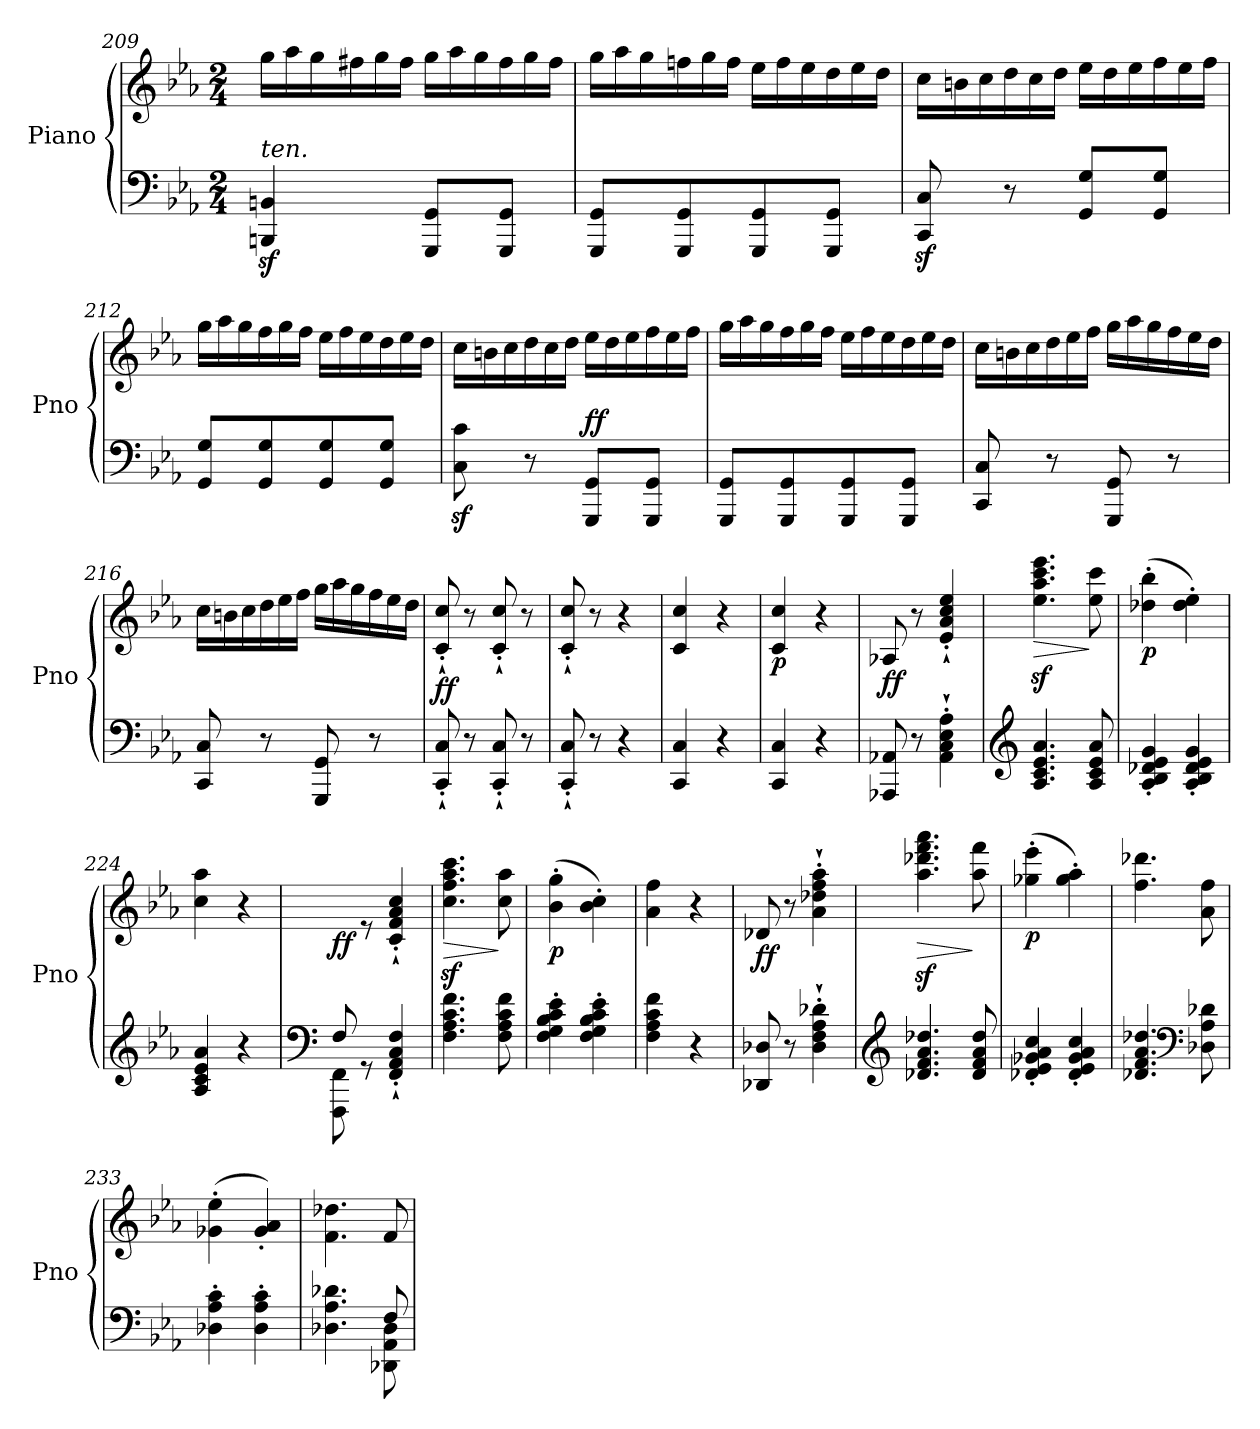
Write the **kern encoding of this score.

**kern	**kern	**dynam
*part1	*part1	*part1
*staff2	*staff1	*staff1/2
*I"Piano	*	*
*I'Pno	*	*
*clefF4	*clefG2	*
*k[b-e-a-]	*k[b-e-a-]	*
*M2/4	*M2/4	*
*	*Xtuplet	*
=209	=209	=209
!LO:TX:a:i:t=ten.	!	!
4BBBn/z< 4BBn/z<	24gg\LL	.
.	24aa-\	.
.	24gg\	.
.	24ff#X\	.
.	24gg\	.
.	24ff#\JJ	.
8GGG/ 8GG/L	24gg\LL	.
.	24aa-\	.
.	24gg\	.
8GGG/ 8GG/J	24ff#\	.
.	24gg\	.
.	24ff#\JJ	.
=210	=210	=210
8GGG/ 8GG/L	24gg\LL	.
.	24aa-\	.
.	24gg\	.
8GGG/ 8GG/	24ffn\	.
.	24gg\	.
.	24ff\JJ	.
8GGG/ 8GG/	24ee-\LL	.
.	24ff\	.
.	24ee-\	.
8GGG/ 8GG/J	24dd\	.
.	24ee-\	.
.	24dd\JJ	.
!!LO:LB:g=z
=211	=211	=211
8CC/z< 8C/z<	24cc\LL	.
.	24bn\	.
.	24cc\	.
8r	24dd\	.
.	24cc\	.
.	24dd\JJ	.
8GG/ 8G/L	24ee-\LL	.
.	24dd\	.
.	24ee-\	.
8GG/ 8G/J	24ff\	.
.	24ee-\	.
.	24ff\JJ	.
=212	=212	=212
8GG/ 8G/L	24gg\LL	.
.	24aa-\	.
.	24gg\	.
8GG/ 8G/	24ff\	.
.	24gg\	.
.	24ff\JJ	.
8GG/ 8G/	24ee-\LL	.
.	24ff\	.
.	24ee-\	.
8GG/ 8G/J	24dd\	.
.	24ee-\	.
.	24dd\JJ	.
=213	=213	=213
8C\z> 8c\z>	24cc\LL	.
.	24bn\	.
.	24cc\	.
8r	24dd\	.
.	24cc\	.
.	24dd\JJ	.
!	!	!LO:DY:a=2
8GGG/ 8GG/L	24ee-\LL	ff
.	24dd\	.
.	24ee-\	.
8GGG/ 8GG/J	24ff\	.
.	24ee-\	.
.	24ff\JJ	.
=214	=214	=214
8GGG/ 8GG/L	24gg\LL	.
.	24aa-\	.
.	24gg\	.
8GGG/ 8GG/	24ff\	.
.	24gg\	.
.	24ff\JJ	.
8GGG/ 8GG/	24ee-\LL	.
.	24ff\	.
.	24ee-\	.
8GGG/ 8GG/J	24dd\	.
.	24ee-\	.
.	24dd\JJ	.
!!LO:LB:g=z
=215	=215	=215
8CC/ 8C/	24cc\LL	.
.	24bn\	.
.	24cc\	.
8r	24dd\	.
.	24ee-\	.
.	24ff\JJ	.
8GGG/ 8GG/	24gg\LL	.
.	24aa-\	.
.	24gg\	.
8r	24ff\	.
.	24ee-\	.
.	24dd\JJ	.
=216	=216	=216
8CC/ 8C/	24cc\LL	.
.	24bn\	.
.	24cc\	.
8r	24dd\	.
.	24ee-\	.
.	24ff\JJ	.
8GGG/ 8GG/	24gg\LL	.
.	24aa-\	.
.	24gg\	.
8r	24ff\	.
.	24ee-\	.
.	24dd\JJ	.
=217	=217	=217
!	!	!LO:DY:b
8CC/`' 8C/`'	8c/`' 8cc/`'	ff
8r	8r	.
8CC/`' 8C/`'	8c/`' 8cc/`'	.
8r	8r	.
=218	=218	=218
8CC/`' 8C/`'	8c/`' 8cc/`'	.
8r	8r	.
4r	4r	.
=219	=219	=219
!	!	!LO:DY:b
4CC/ 4C/	4c/ 4cc/	other-dynamics
4r	4r	.
=220	=220	=220
!	!	!LO:DY:b
4CC/ 4C/	4c/ 4cc/	p
4r	4r	.
=221	=221	=221
!	!	!LO:DY:b
8AAA-X/ 8AA-X/	8A-X/	ff
8r	8r	.
4AA-\`' 4C\`' 4E-\`' 4A-\`'	4e-/`' 4a-/`' 4cc/`' 4ee-/`'	.
!!LO:LB:g=z
=222	=222	=222
*clefG2	*	*
!	!	!LO:HP:b
4.A-/ 4.c/ 4.e-/ 4.a-/	4.ee-\z< 4.aa-\z< 4.ccc\z< 4.eee-\z<	>
8A-/ 8c/ 8e-/ 8a-/	8ee-\ 8ccc\	]
=223	=223	=223
!	!	!LO:DY:b
4A-/' 4B-/' 4d-X/' 4e-/' 4g/'	(4dd-X\' 4bb-\'	p
4A-/' 4B-/' 4d-/' 4e-/' 4g/'	4dd-\' 4ee-\')	.
=224	=224	=224
4A-/ 4c/ 4e-/ 4a-/	4cc\ 4aa-\	.
4r	4r	.
=225	=225	=225
*clefF4	*	*
*^	*	*
!	!	!	!LO:DY:b
8F/	8FFF\ 8FF\	8ryy	ff
4.ryy	8rGG	8re	.
.	4FF/`' 4AA-/`' 4C/`' 4F/`'	4c/`' 4f/`' 4a-/`' 4cc/`'	.
=226	=226	=226	=226
!	!	!	!LO:HP:b
*v	*v	*	*
4.F\ 4.A-\ 4.c\ 4.f\	4.cc\z< 4.ff\z< 4.aa-\z< 4.ccc\z<	>
8F\ 8A-\ 8c\ 8f\	8cc\ 8aa-\	]
=227	=227	=227
!	!	!LO:DY:b
4F\' 4G\' 4B-\' 4c\' 4e-\'	(4b-\' 4gg\'	p
4F\' 4G\' 4B-\' 4c\' 4e-\'	4b-\' 4cc\')	.
=228	=228	=228
4F\ 4A-\ 4c\ 4f\	4a-\ 4ff\	.
4r	4r	.
=229	=229	=229
!	!	!LO:DY:b
8DD-X/ 8D-X/	8d-X/	ff
8r	8r	.
4D-\`' 4F\`' 4A-\`' 4d-X\`'	4a-\`' 4dd-X\`' 4ff\`' 4aa-\`'	.
=230	=230	=230
*clefG2	*	*
!	!	!LO:HP:b
4.d-X/ 4.f/ 4.a-/ 4.dd-X/	4.aa-\z< 4.ddd-X\z< 4.fff\z< 4.aaa-\z<	>
8d-/ 8f/ 8a-/ 8dd-/	8aa-\ 8fff\	]
=231	=231	=231
!	!	!LO:DY:b
4d-X/' 4e-/' 4g-X/' 4a-/' 4cc/'	(4gg-X\' 4eee-\'	p
4d-/' 4e-/' 4g-/' 4a-/' 4cc/'	4gg-\' 4aa-\')	.
=232	=232	=232
4.d-X/ 4.f/ 4.a-/ 4.dd-X/	4.ff\ 4.ddd-X\	.
*clefF4	*	*
8D-X\ 8A-\ 8d-X\	8a-\ 8ff\	.
!!LO:LB:g=z
=233	=233	=233
!	!	!LO:DY:b
4D-X\' 4A-\' 4c\'	(4g-X\' 4ee-\'	other-dynamics
4D-\' 4A-\' 4c\'	4g-/' 4a-/')	.
=234	=234	=234
*^	*	*
4.ryy	4.D-X\ 4.A-\ 4.d-X\	4.f\ 4.dd-X\	.
8F/	8DD-X\ 8AA-\ 8D-\	8f/	.
*v	*v	*	*
=	=	=
*-	*-	*-
